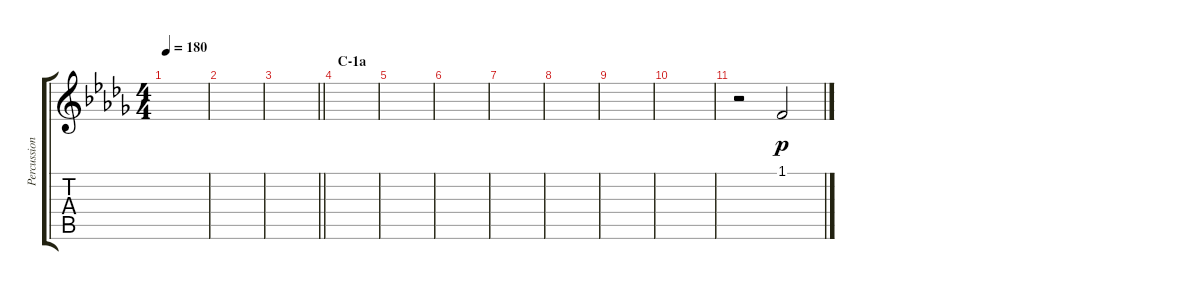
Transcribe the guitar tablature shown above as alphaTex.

\track ("Percussion II (Tainaka Ritsu)" "Percussion") {instrument reversecymbal}
\staff {score tabs}
\tuning (E4 B3 G3 D3 A2 E2) {hide}
\ts (4 4)
\tempo 180
\clef g2
\ks db
|
|
\barLineRight lightlight
|
\section ("" "C-1a")
|
|
|
|
|
|
|
r.2 1.1.2{dy p}
